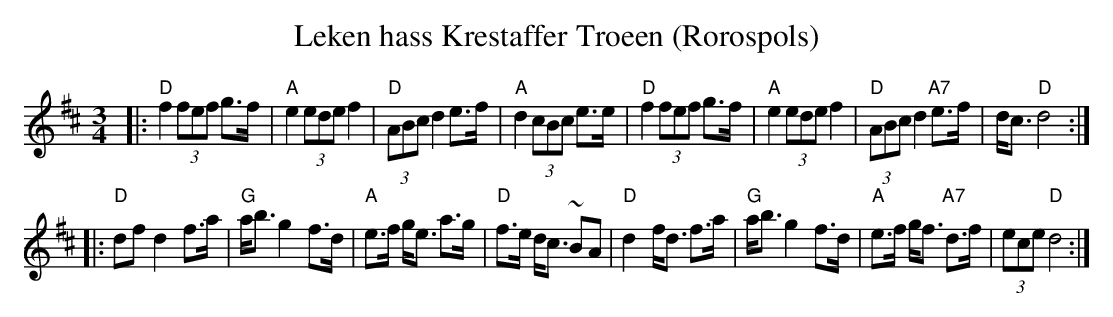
X:1
T:Leken hass Krestaffer Troeen (R\orospols)
M:3/4
L:1/8
K:D
|:"D"f2 (3fef g>f | "A"e2 (3ede f2 \
| "D"(3ABc d2 e>f | "A"d2 (3cBc e>e \
| "D"f2 (3fef g>f | "A"e2 (3ede f2 \
| "D"(3ABc d2 "A7"e>f | d<c "D"d4 :|
|:"D"df d2 f>a | "G"a<b g2 f>d \
| "A"e>f g<e a>g | "D"f>e d<c ~BA \
| "D"d2 f<d f>a | "G"a<b g2 f>d \
| "A"e>f g<f "A7"d>f | (3ece "D"d4 :|
